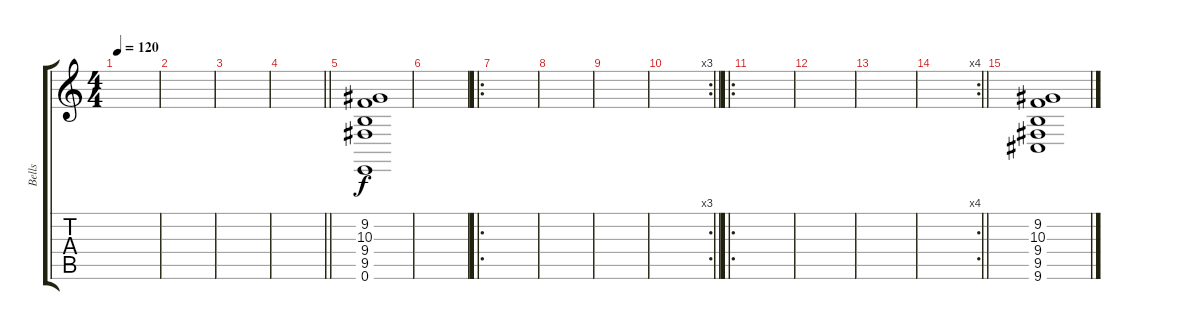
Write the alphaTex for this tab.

\track ("Bells" "Bells") {instrument tubularbells}
\staff {score tabs}
\tuning (E4 B3 G3 D3 A2 E2) {hide}
\ts (4 4)
\tempo 120
\clef g2
\ks c
|
|
|
\barLineRight lightlight
|
(9.2 10.3 9.4 9.5 0.6).1 |
|
\ro
|
|
|
\rc 3
\barLineRight lightlight
|
\ro
|
|
|
\rc 4
\barLineRight lightlight
|
(9.2 10.3 9.4 9.5 9.6).1
